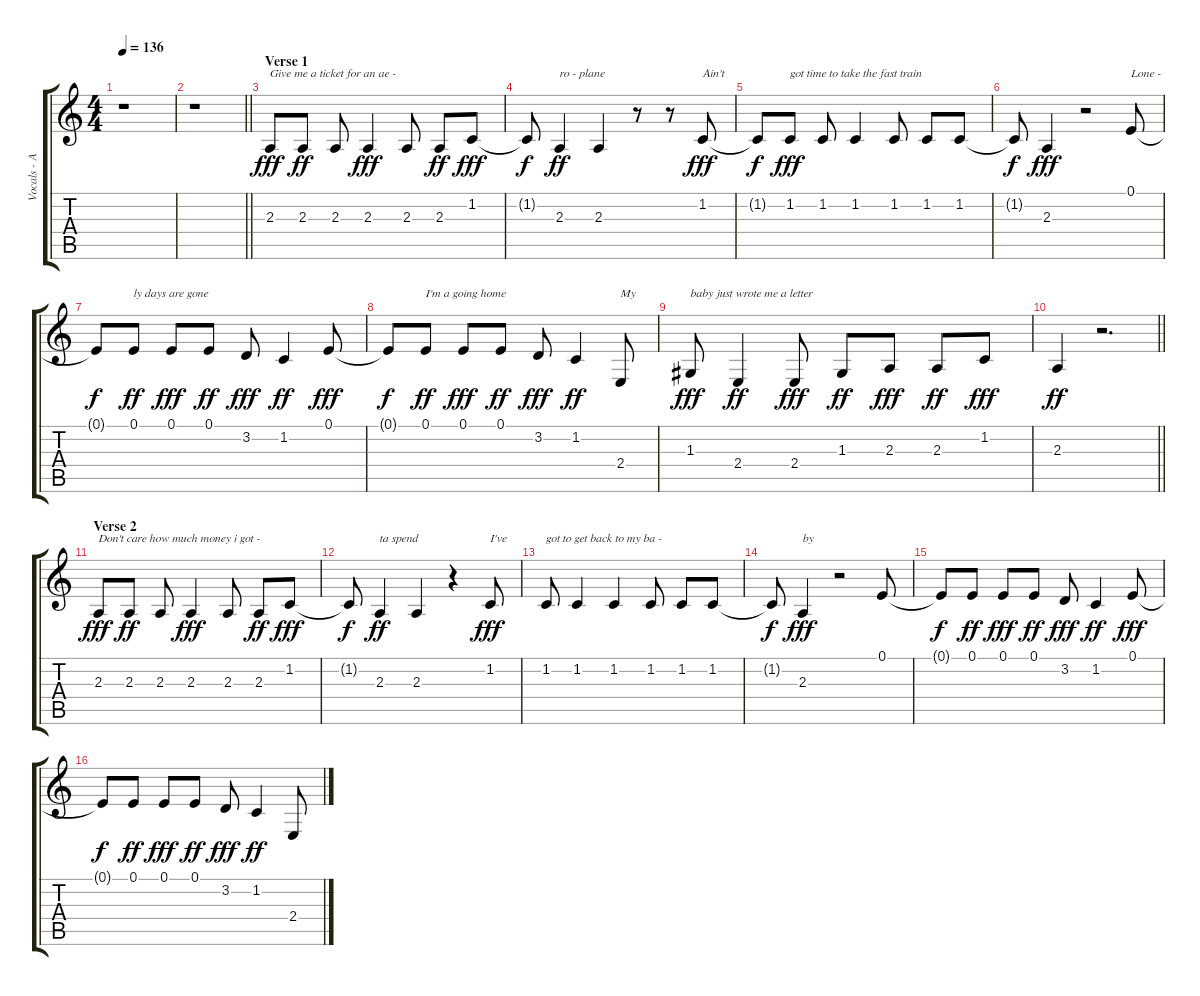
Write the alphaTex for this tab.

\track ("Vocals - Alex Chilton" "Vocals - A") {instrument tenorsax}
\staff {score tabs}
\tuning (E4 B3 G3 D3 A2 E2) {hide}
\ts (4 4)
\tempo 136
\clef g2
\ks c
r.1{dy fff instrument tenorsax} |
\barLineRight lightlight
r.1 |
\section ("" "Verse 1")
2.3.8{txt "Give me a ticket for an ae -"} 2.3.8{dy ff} 2.3.8 2.3.4{dy fff} 2.3.8 2.3.8{dy ff} 1.2.8{dy fff} |
1.2{t}.8{dy f} 2.3.4{txt "ro - plane" dy ff} 2.3.4 r.8 r.8 1.2.8{txt "Ain't" dy fff} |
1.2{t}.8{dy f} 1.2.8{txt "got time to take the fast train" dy fff} 1.2.8 1.2.4 1.2.8 1.2.8 1.2.8 |
1.2{t}.8{dy f} 2.3.4{dy fff} r.2 0.1.8{txt "Lone -"} |
0.1{t}.8{dy f} 0.1.8{txt "ly days are gone" dy ff} 0.1.8{dy fff} 0.1.8{dy ff} 3.2.8{dy fff} 1.2.4{dy ff} 0.1.8{dy fff} |
0.1{t}.8{dy f} 0.1.8{txt "I'm a going home" dy ff} 0.1.8{dy fff} 0.1.8{dy ff} 3.2.8{dy fff} 1.2.4{dy ff} 2.4.8{txt "My"} |
1.3.8{txt "baby just wrote me a letter" dy fff} 2.4.4{dy ff} 2.4.8{dy fff} 1.3.8{dy ff} 2.3.8{dy fff} 2.3.8{dy ff} 1.2.8{dy fff} |
\barLineRight lightlight
2.3.4{dy ff} r.2{d} |
\section ("" "Verse 2")
2.3.8{txt "Don't care how much money i got -" dy fff} 2.3.8{dy ff} 2.3.8 2.3.4{dy fff} 2.3.8 2.3.8{dy ff} 1.2.8{dy fff} |
1.2{t}.8{dy f} 2.3.4{txt "ta spend" dy ff} 2.3.4 r.4 1.2.8{txt "I've" dy fff} |
1.2.8{txt "got to get back to my ba -"} 1.2.4 1.2.4 1.2.8 1.2.8 1.2.8 |
1.2{t}.8{dy f} 2.3.4{txt "by" dy fff} r.2 0.1.8 |
0.1{t}.8{dy f} 0.1.8{dy ff} 0.1.8{dy fff} 0.1.8{dy ff} 3.2.8{dy fff} 1.2.4{dy ff} 0.1.8{dy fff} |
0.1{t}.8{dy f} 0.1.8{dy ff} 0.1.8{dy fff} 0.1.8{dy ff} 3.2.8{dy fff} 1.2.4{dy ff} 2.4.8
